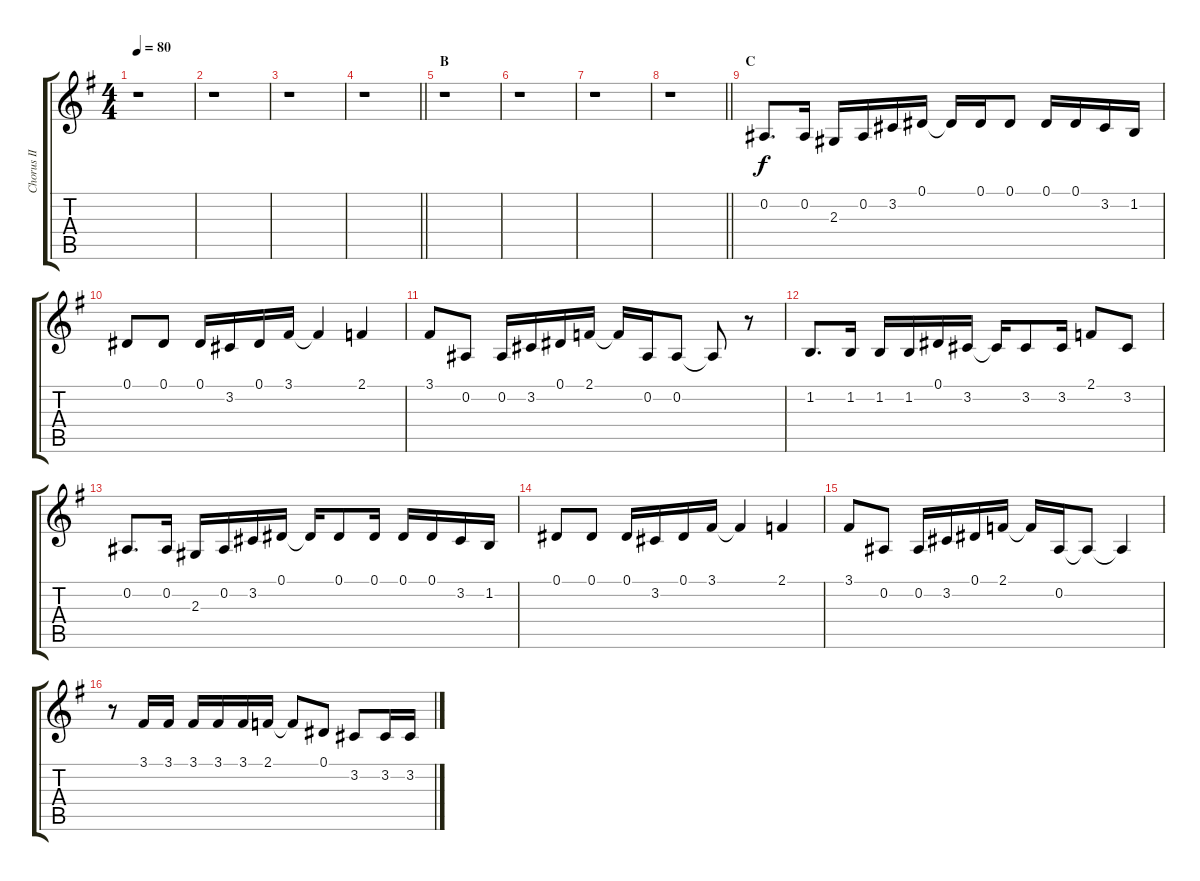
\track ("Chorus II" "Chorus II") {instrument voiceoohs}
\staff {score tabs}
\tuning (Eb4 Bb3 Gb3 Db3 Ab2 Eb2) {hide}
\ts (4 4)
\tempo 80
\clef g2
\ks g
r.1{dy f} |
r.1 |
r.1 |
\barLineRight lightlight
r.1 |
\section ("" "B")
r.1 |
r.1 |
r.1 |
\barLineRight lightlight
r.1 |
\section ("" "C")
0.2.8{d} 0.2.16 2.3.16 0.2.16 3.2.16 0.1.16 0.1{t}.16 0.1.16 0.1.8 0.1.16 0.1.16 3.2.16 1.2.16 |
0.1.8 0.1.8 0.1.16 3.2.16 0.1.16 3.1.16 3.1{t}.4 2.1.4 |
3.1.8 0.2.8 0.2.16 3.2.16 0.1.16 2.1.16 2.1{t}.16 0.2.16 0.2.8 0.2{t}.8 r.8 |
1.2.8{d} 1.2.16 1.2.16 1.2.16 0.1.16 3.2.16 3.2{t}.16 3.2.8 3.2.16 2.1.8 3.2.8 |
0.2.8{d} 0.2.16 2.3.16 0.2.16 3.2.16 0.1.16 0.1{t}.16 0.1.8 0.1.16 0.1.16 0.1.16 3.2.16 1.2.16 |
0.1.8 0.1.8 0.1.16 3.2.16 0.1.16 3.1.16 3.1{t}.4 2.1.4 |
3.1.8 0.2.8 0.2.16 3.2.16 0.1.16 2.1.16 2.1{t}.16 0.2.16 0.2{t}.8 0.2{t}.4 |
r.8 3.1.16 3.1.16 3.1.16 3.1.16 3.1.16 2.1.16 2.1{t}.8 0.1.8 3.2.8 3.2.16 3.2.16
